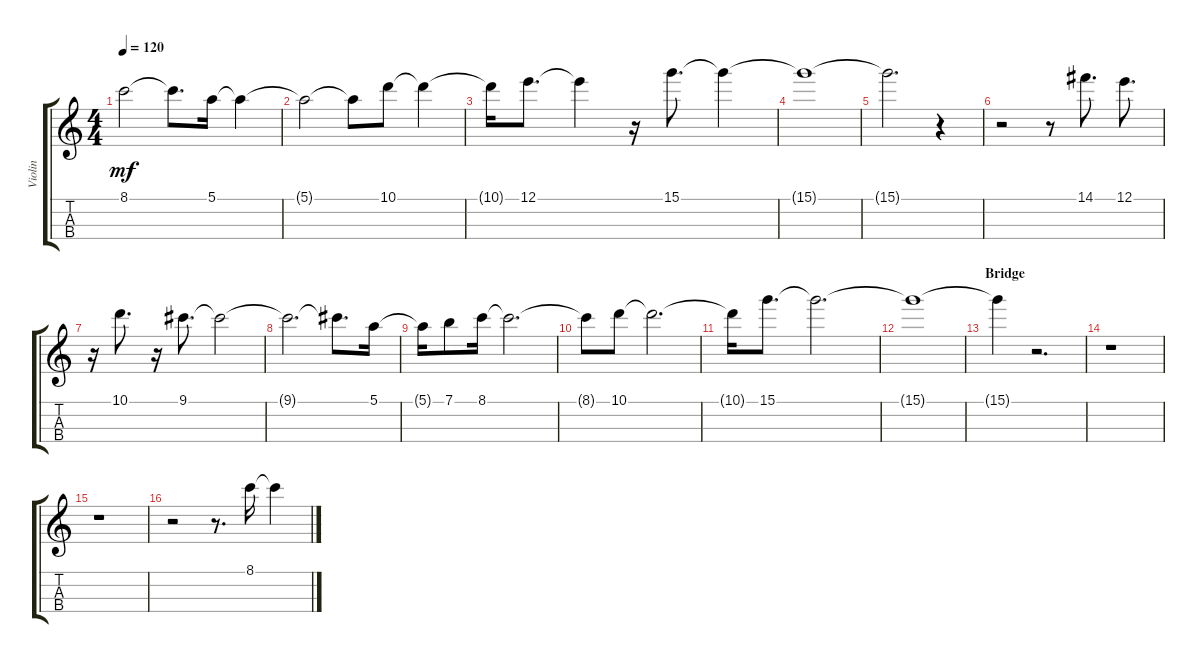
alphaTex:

\track ("Violin" "Violin") {instrument stringensemble2}
\staff {score tabs}
\tuning (E5 A4 D4 G3) {hide}
\ts (4 4)
\tempo 120
\clef g2
\ks aminor
8.1{t}.2{dy mf} 8.1{t}.8{d} 5.1.16 5.1{t}.4 |
5.1{t}.2 5.1{t}.8 10.1.8 10.1{t}.4 |
10.1{t}.16 12.1.8{d} 12.1{t}.4 r.16 15.1.8{d} 15.1{t}.4 |
15.1{t}.1 |
15.1{t}.2{d} r.4 |
r.2 r.8 14.1.8{d} 12.1.8{d} |
r.16 10.1.8{d} r.16 9.1.8{d} 9.1{t}.2 |
9.1{t}.2{d} 9.1{t}.8{d} 5.1.16 |
5.1{t}.16 7.1.8 8.1.16 8.1{t}.2{d} |
8.1{t}.8 10.1.8 10.1{t}.2{d} |
10.1{t}.16 15.1.8{d} 15.1{t}.2{d} |
15.1{t}.1 |
\section ("" "Bridge")
15.1{t}.4 r.2{d} |
r.1 |
r.1 |
r.2 r.8{d} 8.1.16 8.1{t}.4
